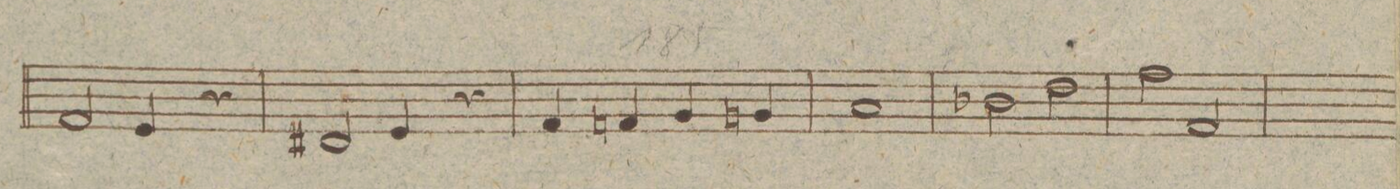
**kern
*I"Trombono.
*clefF4
*k[b-e-a-]
*met(c)
*M4/4
2AA-/
4GG/
4r
=180
2FF#X/
4GG/
4r
=181
4AA-/
4AAn/
4BB-/
4BBn/
=182
1C
=183
2D-X\
2F\
=184
2A-\
2AA-/
=185
*-
